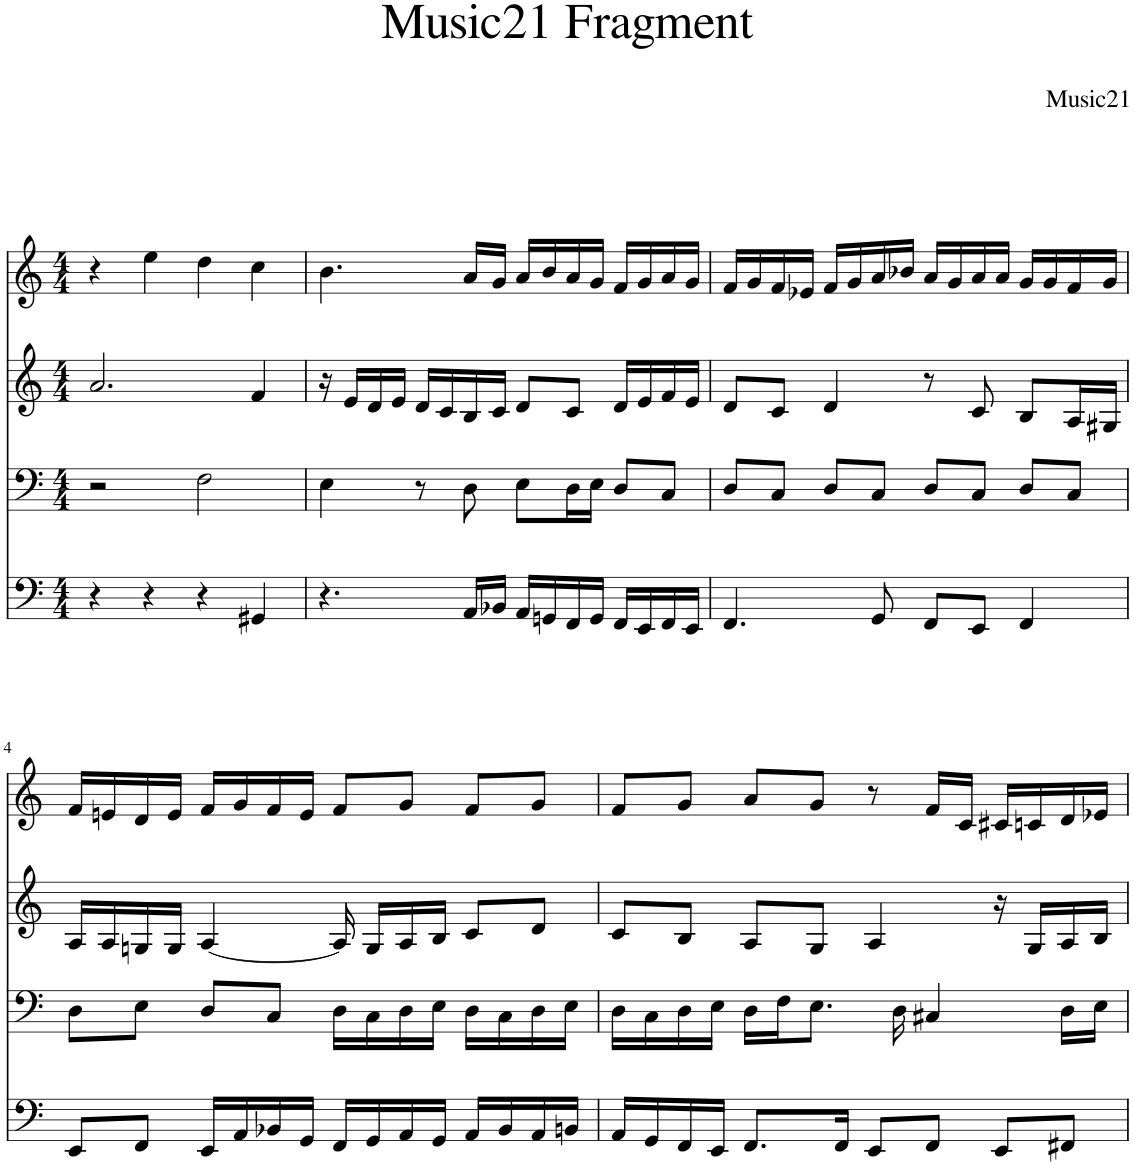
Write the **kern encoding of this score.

**kern	**kern	**kern	**kern
*part4	*part3	*part2	*part1
*staff4	*staff3	*staff2	*staff1
*I"Piano	*I"Piano	*I"Piano	*I"Piano
*I'Pno	*I'Pno	*I'Pno	*I'Pno
*clefF4	*clefF4	*clefG2	*clefG2
*k[]	*k[]	*k[]	*k[]
*M4/4	*M4/4	*M4/4	*M4/4
=1	=1	=1	=1
4r	2r	2.a/	4r
4r	.	.	4ee\
4r	2F\	.	4dd\
4GG#X/	.	4f/	4cc\
=2	=2	=2	=2
4.r	4E\	16r	4.b\
.	.	16e/LL	.
.	.	16d/	.
.	.	16e/JJ	.
.	8r	16d/LL	.
.	.	16c/	.
16AA/LL	8D\	16B/	16a/LL
16BB-X/JJ	.	16c/JJ	16g/JJ
16AA/LL	8E\L	8d/L	16a/LL
16GGn/	.	.	16b/
16FF/	16D\L	8c/J	16a/
16GG/JJ	16E\JJ	.	16g/JJ
16FF/LL	8D/L	16d/LL	16f/LL
16EE/	.	16e/	16g/
16FF/	8C/J	16f/	16a/
16EE/JJ	.	16e/JJ	16g/JJ
=3	=3	=3	=3
4.FF/	8D/L	8d/L	16f/LL
.	.	.	16g/
.	8C/J	8c/J	16f/
.	.	.	16e-X/JJ
.	8D/L	4d/	16f/LL
.	.	.	16g/
8GG/	8C/J	.	16a/
.	.	.	16b-X/JJ
8FF/L	8D/L	8r	16a/LL
.	.	.	16g/
8EE/J	8C/J	8c/	16a/
.	.	.	16a/JJ
4FF/	8D/L	8B/L	16g/LL
.	.	.	16g/
.	8C/J	16A/L	16f/
.	.	16G#X/JJ	16g/JJ
!!LO:LB:g=z
=4	=4	=4	=4
8EE/L	8D\L	16A/LL	16f/LL
.	.	16A/	16en/
8FF/J	8E\J	16Gn/	16d/
.	.	16G/JJ	16e/JJ
16EE/LL	8D/L	[4A/	16f/LL
16AA/	.	.	16g/
16BB-X/	8C/J	.	16f/
16GG/JJ	.	.	16e/JJ
16FF/LL	16D\LL	16A/]	8f/L
16GG/	16C\	16G/LL	.
16AA/	16D\	16A/	8g/J
16GG/JJ	16E\JJ	16B/JJ	.
16AA/LL	16D\LL	8c/L	8f/L
16BB-/	16C\	.	.
16AA/	16D\	8d/J	8g/J
16BBn/JJ	16E\JJ	.	.
=5	=5	=5	=5
16AA/LL	16D\LL	8c/L	8f/L
16GG/	16C\	.	.
16FF/	16D\	8B/J	8g/J
16EE/JJ	16E\JJ	.	.
8.FF/L	16D\LL	8A/L	8a/L
.	16F\J	.	.
.	8.E\J	8G/J	8g/J
16FF/Jk	.	.	.
8EE/L	.	4A/	8r
.	16D\	.	.
8FF/J	4C#X/	.	16f/LL
.	.	.	16c/JJ
8EE/L	.	16r	16c#X/LL
.	.	16G/LL	16cn/
8FF#X/J	16D\LL	16A/	16d/
.	16E\JJ	16B/JJ	16e-X/JJ
=	=	=	=
*-	*-	*-	*-
